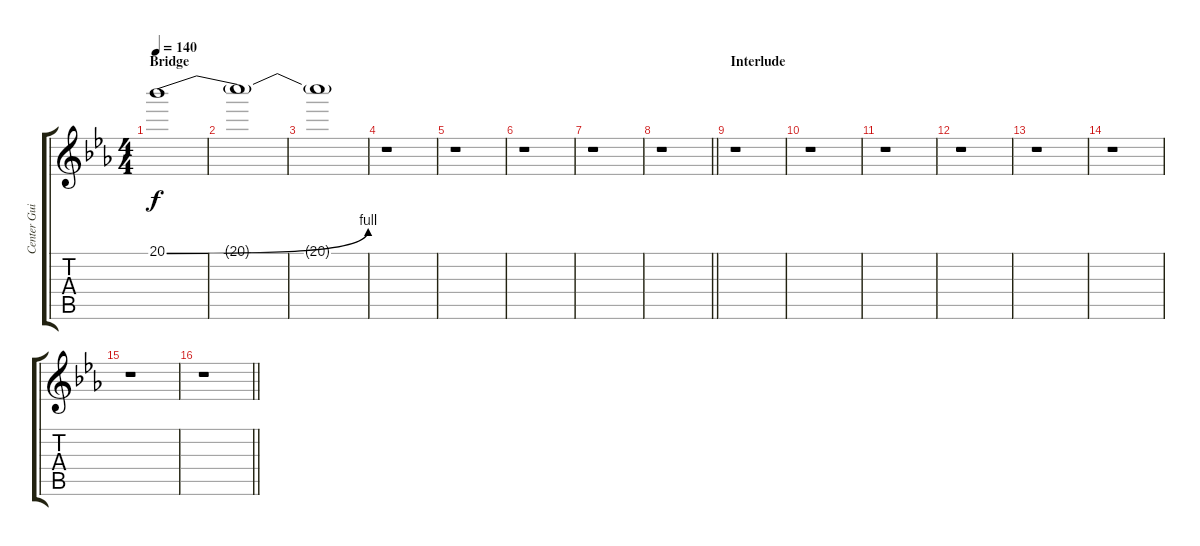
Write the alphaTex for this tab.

\track ("Center Guitar" "Center Gui") {instrument electricguitarjazz}
\staff {score tabs}
\tuning (D4 A3 F3 C3 G2 C2) {hide}
\ts (4 4)
\section ("" "Bridge")
\tempo 140
\clef g2
\ks eb
20.1{be (bend 0 0 60 4)}.1{dy f} |
20.1{t}.1{volume 0} |
20.1{t}.1 |
r.1 |
r.1 |
r.1 |
r.1 |
\barLineRight lightlight
r.1 |
\section ("" "Interlude")
r.1 |
r.1 |
r.1 |
r.1 |
r.1 |
r.1 |
r.1 |
\barLineRight lightlight
r.1
